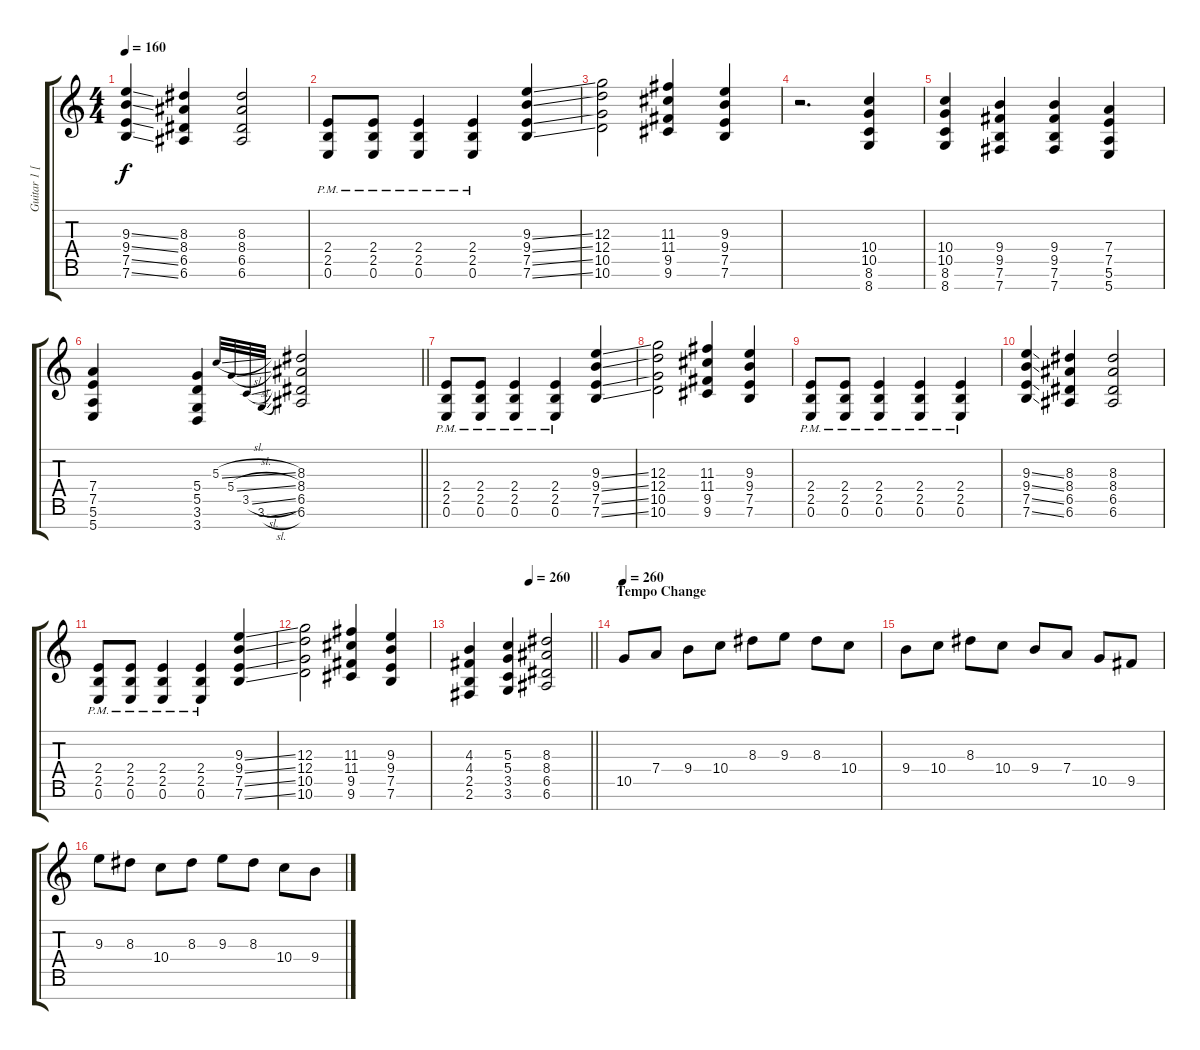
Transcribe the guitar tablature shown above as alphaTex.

\track ("Guitar 1 [7-String]" "Guitar 1 [") {instrument distortionguitar}
\staff {score tabs}
\tuning (E4 B3 G3 D3 A2 E2 B1) {hide}
\ts (4 4)
\tempo 160
\clef g2
\ks c
(9.3{ss} 9.4{ss} 7.5{ss} 7.6{ss}).4{dy f} (8.3 8.4 6.5 6.6).4 (8.3 8.4 6.5 6.6).2 |
(2.4{pm} 2.5{pm} 0.6{pm}).8 (2.4{pm} 2.5{pm} 0.6{pm}).8 (2.4{pm} 2.5{pm} 0.6{pm}).4 (2.4{pm} 2.5{pm} 0.6{pm}).4 (9.3{ss} 9.4{ss} 7.5{ss} 7.6{ss}).4 |
(12.3 12.4 10.5 10.6).2 (11.3 11.4 9.5 9.6).4 (9.3 9.4 7.5 7.6).4 |
r.2{d} (10.4 10.5 8.6 8.7).4 |
(10.4 10.5 8.6 8.7).4 (9.4 9.5 7.6 7.7).4 (9.4 9.5 7.6 7.7).4 (7.4 7.5 5.6 5.7).4 |
\barLineRight lightlight
(7.4 7.5 5.6 5.7).4 (5.4 5.5 3.6 3.7).4 5.3{sl}.32{gr onbeat} 5.4{sl}.32{gr onbeat} 3.5{sl}.32{gr onbeat} 3.6{sl}.32{gr onbeat} (8.3 8.4 6.5 6.6).2 |
(2.4{pm} 2.5{pm} 0.6{pm}).8 (2.4{pm} 2.5{pm} 0.6{pm}).8 (2.4{pm} 2.5{pm} 0.6{pm}).4 (2.4{pm} 2.5{pm} 0.6{pm}).4 (9.3{ss} 9.4{ss} 7.5{ss} 7.6{ss}).4 |
(12.3 12.4 10.5 10.6).2 (11.3 11.4 9.5 9.6).4 (9.3 9.4 7.5 7.6).4 |
(2.4{pm} 2.5{pm} 0.6{pm}).8 (2.4{pm} 2.5{pm} 0.6{pm}).8 (2.4{pm} 2.5{pm} 0.6{pm}).4 (2.4{pm} 2.5{pm} 0.6{pm}).4 (2.4{pm} 2.5{pm} 0.6{pm}).4 |
(9.3{ss} 9.4{ss} 7.5{ss} 7.6{ss}).4 (8.3 8.4 6.5 6.6).4 (8.3 8.4 6.5 6.6).2 |
(2.4{pm} 2.5{pm} 0.6{pm}).8 (2.4{pm} 2.5{pm} 0.6{pm}).8 (2.4{pm} 2.5{pm} 0.6{pm}).4 (2.4{pm} 2.5{pm} 0.6{pm}).4 (9.3{ss} 9.4{ss} 7.5{ss} 7.6{ss}).4 |
(12.3 12.4 10.5 10.6).2 (11.3 11.4 9.5 9.6).4 (9.3 9.4 7.5 7.6).4 |
\tempo (260 0.5)
\barLineRight lightlight
(4.3 4.4 2.5 2.6).4 (5.3 5.4 3.5 3.6).4 (8.3 8.4 6.5 6.6).2 |
\section ("" "Tempo Change")
\tempo 260
10.5.8 7.4.8 9.4.8 10.4.8 8.3.8 9.3.8 8.3.8 10.4.8 |
9.4.8 10.4.8 8.3.8 10.4.8 9.4.8 7.4.8 10.5.8 9.5.8 |
9.3.8 8.3.8 10.4.8 8.3.8 9.3.8 8.3.8 10.4.8 9.4.8
